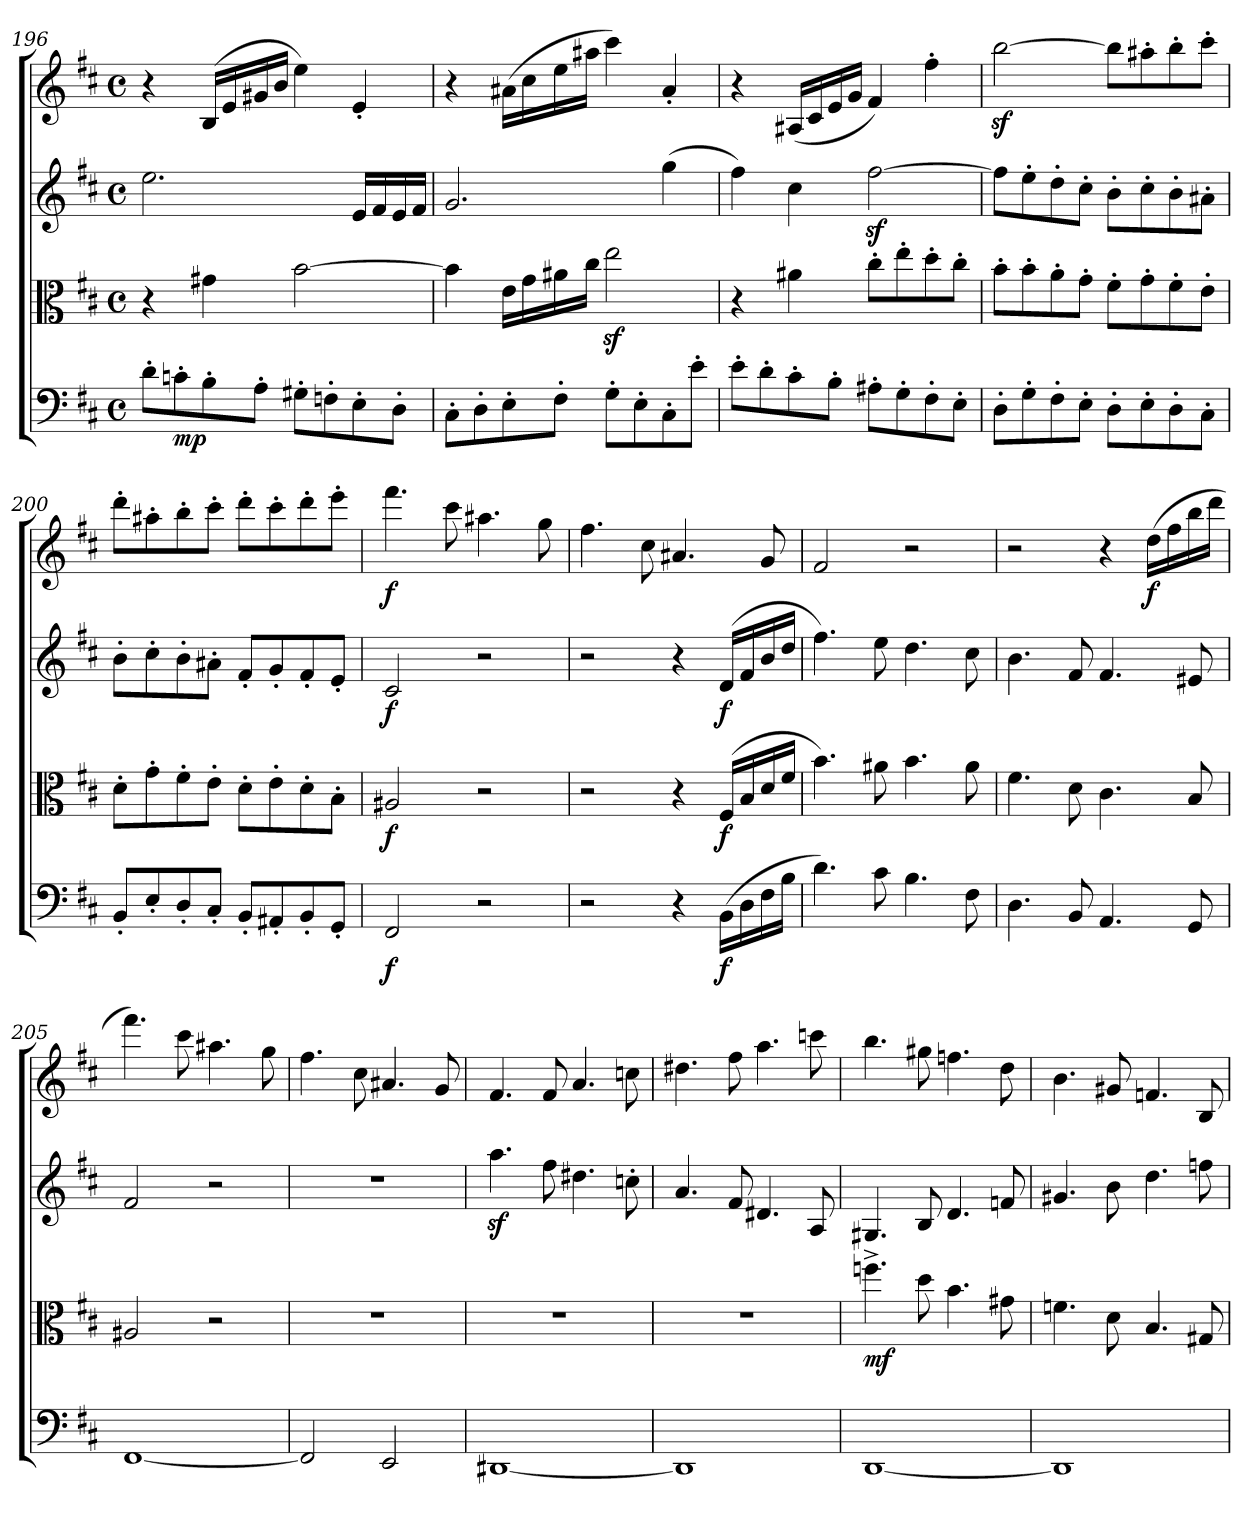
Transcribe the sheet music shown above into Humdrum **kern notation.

**kern	**dynam	**kern	**dynam	**kern	**dynam	**kern	**dynam
*part4	*part4	*part3	*part3	*part2	*part2	*part1	*part1
*staff4	*staff4	*staff3	*staff3	*staff2	*staff2	*staff1	*staff1
*clefF4	*	*clefC3	*	*clefG2	*	*clefG2	*
*k[f#c#]	*	*k[f#c#]	*	*k[f#c#]	*	*k[f#c#]	*
*M4/4	*	*M4/4	*	*M4/4	*	*M4/4	*
*met(c)	*	*met(c)	*	*met(c)	*	*met(c)	*
=196	=196	=196	=196	=196	=196	=196	=196
8d'\L	.	4r	.	2.ee\	.	4r	.
!	!LO:DY:b	!	!	!	!	!	!
8cn'\	mp	.	.	.	.	.	.
8B'\	.	4g#X\	.	.	.	(>16B/LL	.
.	.	.	.	.	.	16e/	.
8A'\J	.	.	.	.	.	16g#X/	.
.	.	.	.	.	.	16b/JJ	.
8G#X'\L	.	[2b\	.	.	.	4ee\)	.
8Fn'\	.	.	.	.	.	.	.
8E'\	.	.	.	16e/LL	.	4e'/	.
.	.	.	.	16f#/	.	.	.
8D'\J	.	.	.	16e/	.	.	.
.	.	.	.	16f#/JJ	.	.	.
!!LO:LB:g=z
=197	=197	=197	=197	=197	=197	=197	=197
8C#'\L	.	4b\]	.	2.g/	.	4r	.
8D'\	.	.	.	.	.	.	.
8E'\	.	16e\LL	.	.	.	(>16a#X\LL	.
.	.	16g\	.	.	.	16cc#\	.
8F#'\J	.	16a#X\	.	.	.	16ee\	.
.	.	16cc#\JJ	.	.	.	16aa#X\JJ	.
8G'\L	.	2eez<\	.	.	.	4ccc#\)	.
8E'\	.	.	.	.	.	.	.
8C#'\	.	.	.	(>4gg\	.	4a#'/	.
8e'\J	.	.	.	.	.	.	.
!!LO:PB:g=z
=198	=198	=198	=198	=198	=198	=198	=198
8e'\L	.	4r	.	4ff#\)	.	4r	.
8d'\	.	.	.	.	.	.	.
8c#'\	.	4a#X\	.	4cc#\	.	(<16A#X/LL	.
.	.	.	.	.	.	16c#/	.
8B'\J	.	.	.	.	.	16e/	.
.	.	.	.	.	.	16g/JJ	.
8A#X'\L	.	8cc#'\L	.	[2ff#z<\	.	4f#/)	.
8G'\	.	8ee'\	.	.	.	.	.
8F#'\	.	8dd'\	.	.	.	4ff#'\	.
8E'\J	.	8cc#'\J	.	.	.	.	.
=199	=199	=199	=199	=199	=199	=199	=199
8D'\L	.	8b'\L	.	8ff#\L]	.	[2bbz<\	.
8G'\	.	8b'\	.	8ee'\	.	.	.
8F#'\	.	8a'\	.	8dd'\	.	.	.
8E'\J	.	8g'\J	.	8cc#'\J	.	.	.
8D'\L	.	8f#'\L	.	8b'\L	.	8bb\L]	.
8E'\	.	8g'\	.	8cc#'\	.	8aa#X'\	.
8D'\	.	8f#'\	.	8b'\	.	8bb'\	.
8C#'\J	.	8e'\J	.	8a#X'\J	.	8ccc#'\J	.
=200	=200	=200	=200	=200	=200	=200	=200
8BB'/L	.	8d'\L	.	8b'\L	.	8ddd'\L	.
8E'/	.	8g'\	.	8cc#'\	.	8aa#X'\	.
8D'/	.	8f#'\	.	8b'\	.	8bb'\	.
8C#'/J	.	8e'\J	.	8a#X'\J	.	8ccc#'\J	.
8BB'/L	.	8d'\L	.	8f#'/L	.	8ddd'\L	.
8AA#X'/	.	8e'\	.	8g'/	.	8ccc#'\	.
8BB'/	.	8d'\	.	8f#'/	.	8ddd'\	.
8GG'/J	.	8B'\J	.	8e'/J	.	8eee'\J	.
=201	=201	=201	=201	=201	=201	=201	=201
!	!LO:DY:b	!	!LO:DY:b	!	!LO:DY:b	!	!LO:DY:b
2FF#/	f	2A#X/	f	2c#/	f	4.fff#\	f
.	.	.	.	.	.	8ccc#\	.
2r	.	2r	.	2r	.	4.aa#X\	.
.	.	.	.	.	.	8gg\	.
=202	=202	=202	=202	=202	=202	=202	=202
2r	.	2r	.	2r	.	4.ff#\	.
.	.	.	.	.	.	8cc#\	.
4r	.	4r	.	4r	.	4.a#X/	.
!	!LO:DY:b	!	!LO:DY:b	!	!LO:DY:b	!	!
(>16BB\LL	f	(<16F#/LL	f	(<16d/LL	f	.	.
16D\	.	16B/	.	16f#/	.	.	.
16F#\	.	16d/	.	16b/	.	8g/	.
16B\JJ	.	16f#/JJ	.	16dd/JJ	.	.	.
!!LO:LB:g=z
=203	=203	=203	=203	=203	=203	=203	=203
4.d\)	.	4.b\)	.	4.ff#\)	.	2f#/	.
8c#\	.	8a#X\	.	8ee\	.	.	.
4.B\	.	4.b\	.	4.dd\	.	2r	.
8F#\	.	8a#\	.	8cc#\	.	.	.
=204	=204	=204	=204	=204	=204	=204	=204
4.D\	.	4.f#\	.	4.b\	.	2r	.
8BB/	.	8d\	.	8f#/	.	.	.
4.AA/	.	4.c#\	.	4.f#/	.	4r	.
!	!	!	!	!	!	!	!LO:DY:b
.	.	.	.	.	.	(>16dd\LL	f
.	.	.	.	.	.	16ff#\	.
8GG/	.	8B/	.	8e#X/	.	16bb\	.
.	.	.	.	.	.	16ddd\JJ	.
=205	=205	=205	=205	=205	=205	=205	=205
[1FF#	.	2A#X/	.	2f#/	.	4.fff#\)	.
.	.	.	.	.	.	8ccc#\	.
.	.	2r	.	2r	.	4.aa#X\	.
.	.	.	.	.	.	8gg\	.
=206	=206	=206	=206	=206	=206	=206	=206
2FF#/]	.	1r	.	1r	.	4.ff#\	.
.	.	.	.	.	.	8cc#\	.
2EE/	.	.	.	.	.	4.a#X/	.
.	.	.	.	.	.	8g/	.
=207	=207	=207	=207	=207	=207	=207	=207
[1DD#X	.	1r	.	4.aaz<\	.	4.f#/	.
.	.	.	.	8ff#\	.	8f#/	.
.	.	.	.	4.dd#X\	.	4.a/	.
.	.	.	.	8ccn'\	.	8ccn\	.
=208	=208	=208	=208	=208	=208	=208	=208
1DD#]	.	1r	.	4.a/	.	4.dd#X\	.
.	.	.	.	8f#/	.	8ff#\	.
.	.	.	.	4.d#X/	.	4.aa\	.
.	.	.	.	8A/	.	8cccn\	.
!!LO:LB:g=z
=209	=209	=209	=209	=209	=209	=209	=209
!	!	!	!LO:DY:b	!	!	!	!
[1DD	.	4.ffn^\	mf	4.G#X/	.	4.bb\	.
.	.	8dd\	.	8B/	.	8gg#X\	.
.	.	4.b\	.	4.d/	.	4.ffn\	.
.	.	8g#X\	.	8fn/	.	8dd\	.
=210	=210	=210	=210	=210	=210	=210	=210
1DD]	.	4.fn\	.	4.g#X/	.	4.b\	.
.	.	8d\	.	8b\	.	8g#X/	.
.	.	4.B/	.	4.dd\	.	4.fn/	.
.	.	8G#X/	.	8ffn\	.	8B/	.
=	=	=	=	=	=	=	=
*-	*-	*-	*-	*-	*-	*-	*-
